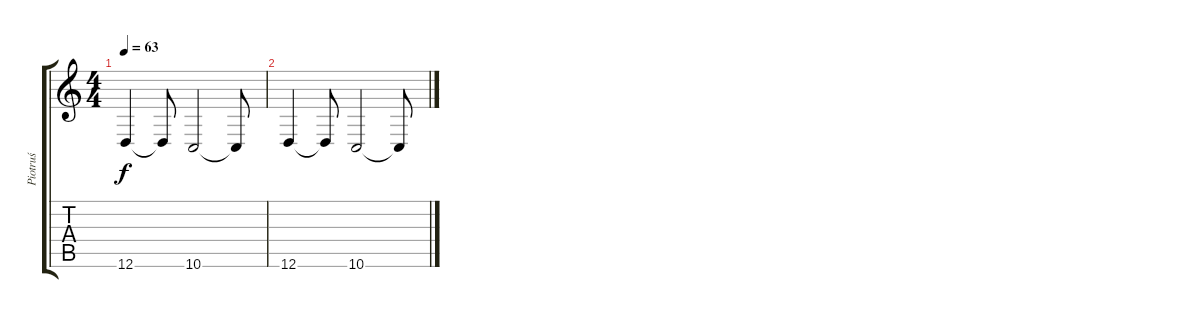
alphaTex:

\track ("Piotruś" "Piotruś") {instrument choiraahs}
\staff {score tabs}
\tuning (D4 A3 F3 C3 G2 D2) {hide}
\ts (4 4)
\tempo 63
\clef g2
\ks c
12.6.4{dy f} 12.6{t}.8 10.6.2 10.6{t}.8 |
12.6.4 12.6{t}.8 10.6.2 10.6{t}.8
